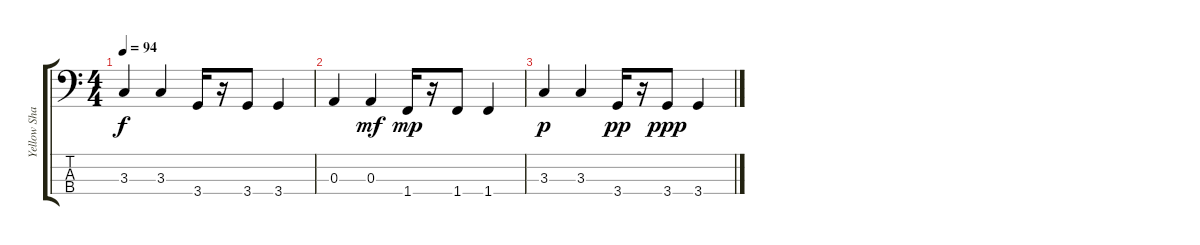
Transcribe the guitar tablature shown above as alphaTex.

\track ("Yellow Shade" "Yellow Sha") {instrument electricbassfinger}
\staff {score tabs}
\tuning (G2 D2 A1 E1) {hide}
\ts (4 4)
\tempo 94
\clef f4
\ks c
3.3.4{dy f} 3.3.4 3.4.16 r.16 3.4.8 3.4.4 |
0.3.4 0.3.4{dy mf} 1.4.16{dy mp} r.16 1.4.8 1.4.4 |
3.3.4{dy p} 3.3.4 3.4.16{dy pp} r.16 3.4.8{dy ppp} 3.4.4
